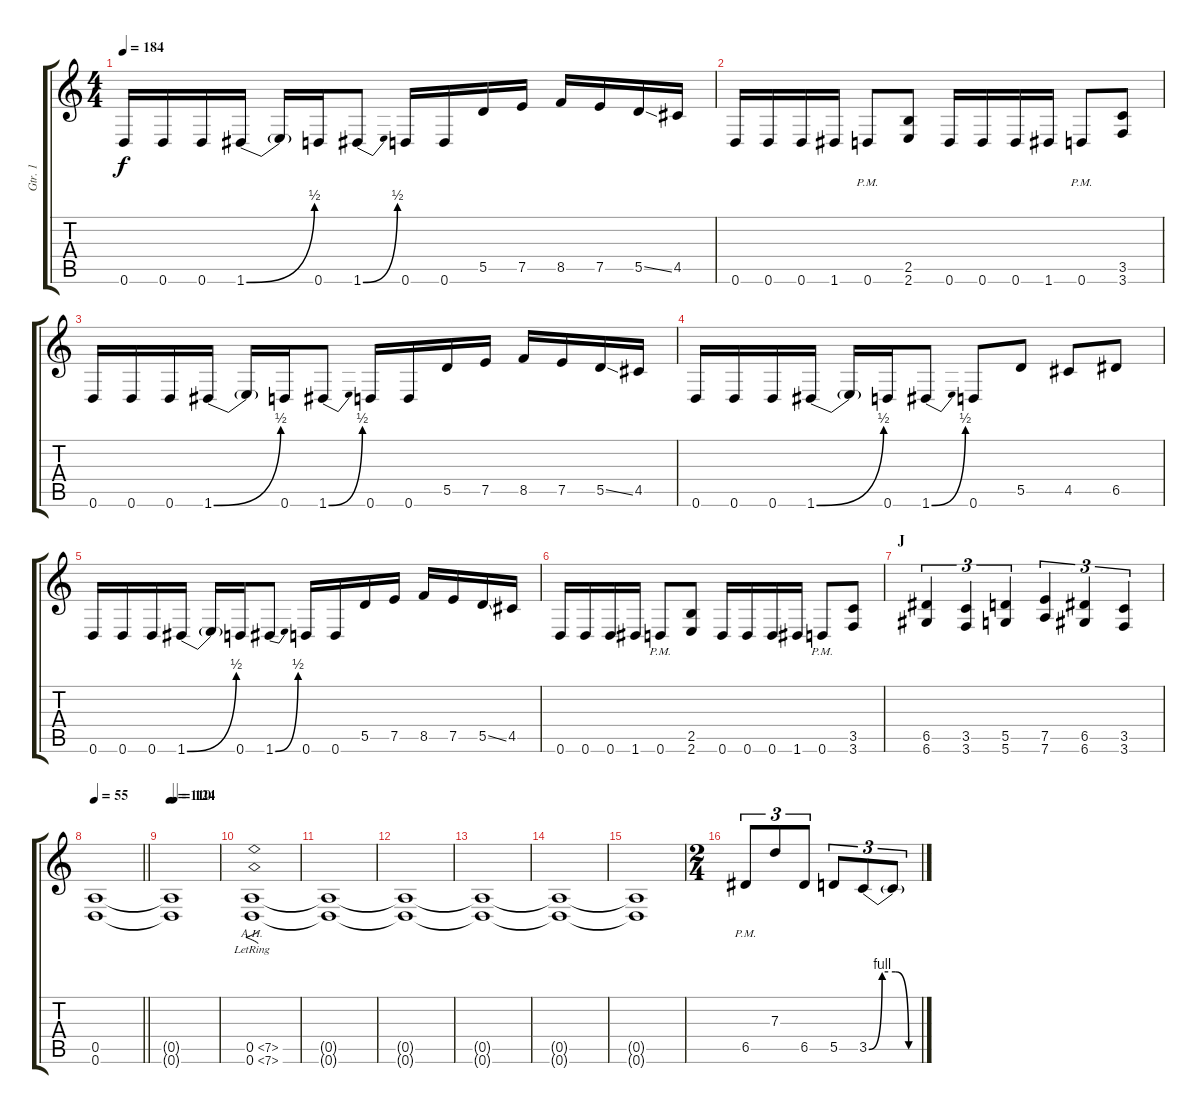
\track ("Gtr. 1" "Gtr. 1") {instrument distortionguitar}
\staff {score tabs}
\tuning (E4 B3 G3 D3 A2 D2) {hide}
\ts (4 4)
\tempo 184
\clef g2
\ks c
0.6.16{dy f} 0.6.16 0.6.16 1.6{be (bend 0 0 60 2)}.16 1.6{t}.16 0.6.16 1.6{be (bend 0 0 60 2)}.8 0.6.16 0.6.16 5.5.16 7.5.16 8.5.16 7.5.16 5.5{ss}.16 4.5.16 |
0.6.16 0.6.16 0.6.16 1.6.16 0.6{pm}.8 (2.5 2.6).8 0.6.16 0.6.16 0.6.16 1.6.16 0.6{pm}.8 (3.5 3.6).8 |
0.6.16 0.6.16 0.6.16 1.6{be (bend 0 0 60 2)}.16 1.6{t}.16 0.6.16 1.6{be (bend 0 0 60 2)}.8 0.6.16 0.6.16 5.5.16 7.5.16 8.5.16 7.5.16 5.5{ss}.16 4.5.16 |
0.6.16 0.6.16 0.6.16 1.6{be (bend 0 0 60 2)}.16 1.6{t}.16 0.6.16 1.6{be (bend 0 0 60 2)}.8 0.6.8 5.5.8 4.5.8 6.5.8 |
0.6.16 0.6.16 0.6.16 1.6{be (bend 0 0 60 2)}.16 1.6{t}.16 0.6.16 1.6{be (bend 0 0 60 2)}.8 0.6.16 0.6.16 5.5.16 7.5.16 8.5.16 7.5.16 5.5{ss}.16 4.5.16 |
0.6.16 0.6.16 0.6.16 1.6.16 0.6{pm}.8 (2.5 2.6).8 0.6.16 0.6.16 0.6.16 1.6.16 0.6{pm}.8 (3.5 3.6).8 |
\section ("" "J")
(6.5 6.6).4{tu (3 2)} (3.5 3.6).4{tu (3 2)} (5.5 5.6).4{tu (3 2)} (7.5 7.6).4{tu (3 2)} (6.5 6.6).4{tu (3 2)} (3.5 3.6).4{tu (3 2)} |
\tempo 55
\barLineRight lightlight
(0.5 0.6).1 |
\tempo 110
\tempo (124 0.08333333333333333)
(0.5{t} 0.6{t}).1 |
(0.5{ah 7 lr} 0.6{ah 7 lr}).1{f} |
(0.5{t} 0.6{t}).1 |
(0.5{t} 0.6{t}).1 |
(0.5{t} 0.6{t}).1 |
(0.5{t} 0.6{t}).1 |
(0.5{t} 0.6{t}).1 |
\ts (2 4)
6.5{pm}.8{tu (3 2)} 7.3.8{tu (3 2)} 6.5.8{tu (3 2)} 5.5.8{tu (3 2)} 3.5{be (custom 0 0 15 4 30 4 45 0 60 0)}.8{tu (3 2)} 3.5{t}.8{tu (3 2)}
